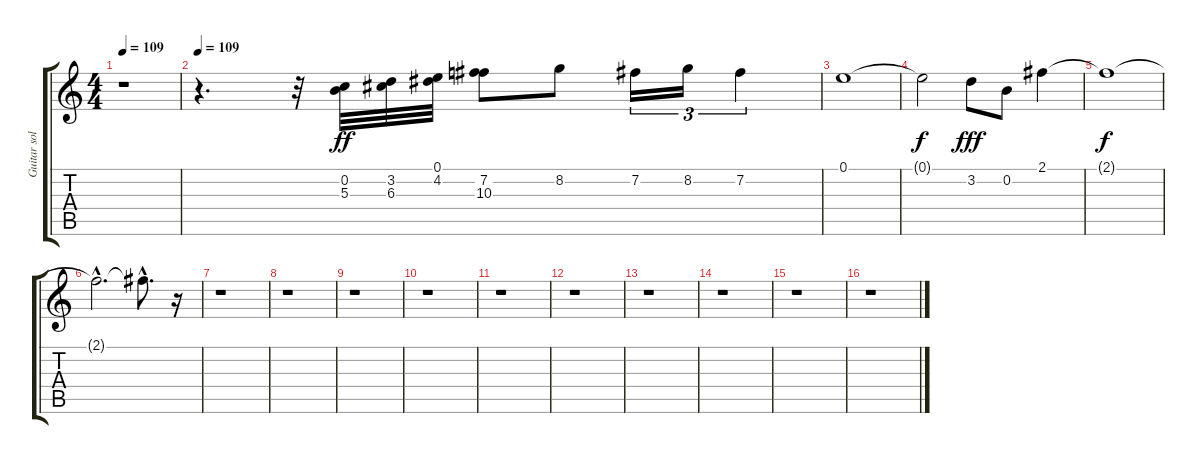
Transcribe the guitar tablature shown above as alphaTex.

\track ("Guitar solo" "Guitar sol") {instrument distortionguitar}
\staff {score tabs}
\tuning (E4 B3 G3 D3 A2 E2) {hide}
\ts (4 4)
\tempo 109
\clef g2
\ks c
r.1{dy ff instrument distortionguitar} |
\tempo 109
r.4{d} r.32 (0.2 5.3).32 (3.2 6.3).32 (0.1 4.2).32 (7.2 10.3).8 8.2.8 7.2.16{tu (3 2)} 8.2.16{tu (3 2)} 7.2.4{tu (3 2)} |
0.1.1 |
0.1{t}.2{dy f} 3.2.8{dy fff} 0.2.8 2.1.4 |
2.1{t}.1{dy f} |
2.1{hac t}.2{d} 2.1{hac t}.8{d} r.16 |
r.1 |
r.1 |
r.1 |
r.1 |
r.1 |
r.1 |
r.1 |
r.1 |
r.1 |
r.1
